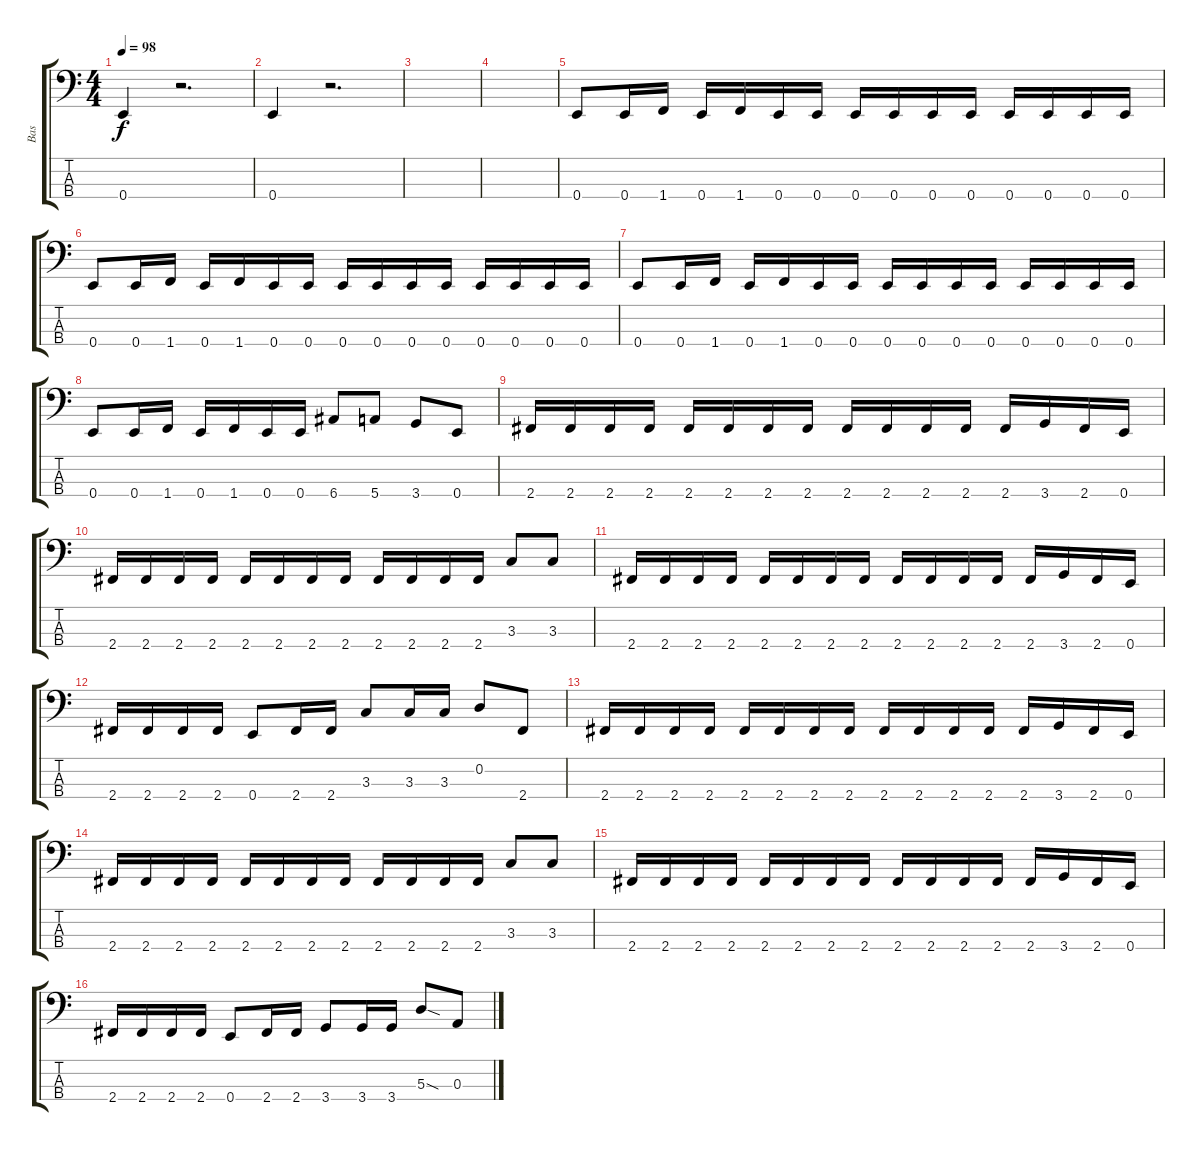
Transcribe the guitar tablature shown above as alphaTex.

\track ("Bas" "Bas") {instrument electricbassfinger}
\staff {score tabs}
\tuning (G2 D2 A1 E1) {hide}
\ts (4 4)
\tempo 98
\clef f4
\ks c
0.4.4{dy f} r.2{d} |
0.4.4 r.2{d} |
|
|
0.4.8 0.4.16 1.4.16 0.4.16 1.4.16 0.4.16 0.4.16 0.4.16 0.4.16 0.4.16 0.4.16 0.4.16 0.4.16 0.4.16 0.4.16 |
0.4.8 0.4.16 1.4.16 0.4.16 1.4.16 0.4.16 0.4.16 0.4.16 0.4.16 0.4.16 0.4.16 0.4.16 0.4.16 0.4.16 0.4.16 |
0.4.8 0.4.16 1.4.16 0.4.16 1.4.16 0.4.16 0.4.16 0.4.16 0.4.16 0.4.16 0.4.16 0.4.16 0.4.16 0.4.16 0.4.16 |
0.4.8 0.4.16 1.4.16 0.4.16 1.4.16 0.4.16 0.4.16 6.4.8 5.4.8 3.4.8 0.4.8 |
2.4.16 2.4.16 2.4.16 2.4.16 2.4.16 2.4.16 2.4.16 2.4.16 2.4.16 2.4.16 2.4.16 2.4.16 2.4.16 3.4.16 2.4.16 0.4.16 |
2.4.16 2.4.16 2.4.16 2.4.16 2.4.16 2.4.16 2.4.16 2.4.16 2.4.16 2.4.16 2.4.16 2.4.16 3.3.8 3.3.8 |
2.4.16 2.4.16 2.4.16 2.4.16 2.4.16 2.4.16 2.4.16 2.4.16 2.4.16 2.4.16 2.4.16 2.4.16 2.4.16 3.4.16 2.4.16 0.4.16 |
2.4.16 2.4.16 2.4.16 2.4.16 0.4.8 2.4.16 2.4.16 3.3.8 3.3.16 3.3.16 0.2.8 2.4.8 |
2.4.16 2.4.16 2.4.16 2.4.16 2.4.16 2.4.16 2.4.16 2.4.16 2.4.16 2.4.16 2.4.16 2.4.16 2.4.16 3.4.16 2.4.16 0.4.16 |
2.4.16 2.4.16 2.4.16 2.4.16 2.4.16 2.4.16 2.4.16 2.4.16 2.4.16 2.4.16 2.4.16 2.4.16 3.3.8 3.3.8 |
2.4.16 2.4.16 2.4.16 2.4.16 2.4.16 2.4.16 2.4.16 2.4.16 2.4.16 2.4.16 2.4.16 2.4.16 2.4.16 3.4.16 2.4.16 0.4.16 |
2.4.16 2.4.16 2.4.16 2.4.16 0.4.8 2.4.16 2.4.16 3.4.8 3.4.16 3.4.16 5.3{sod}.8 0.3.8
